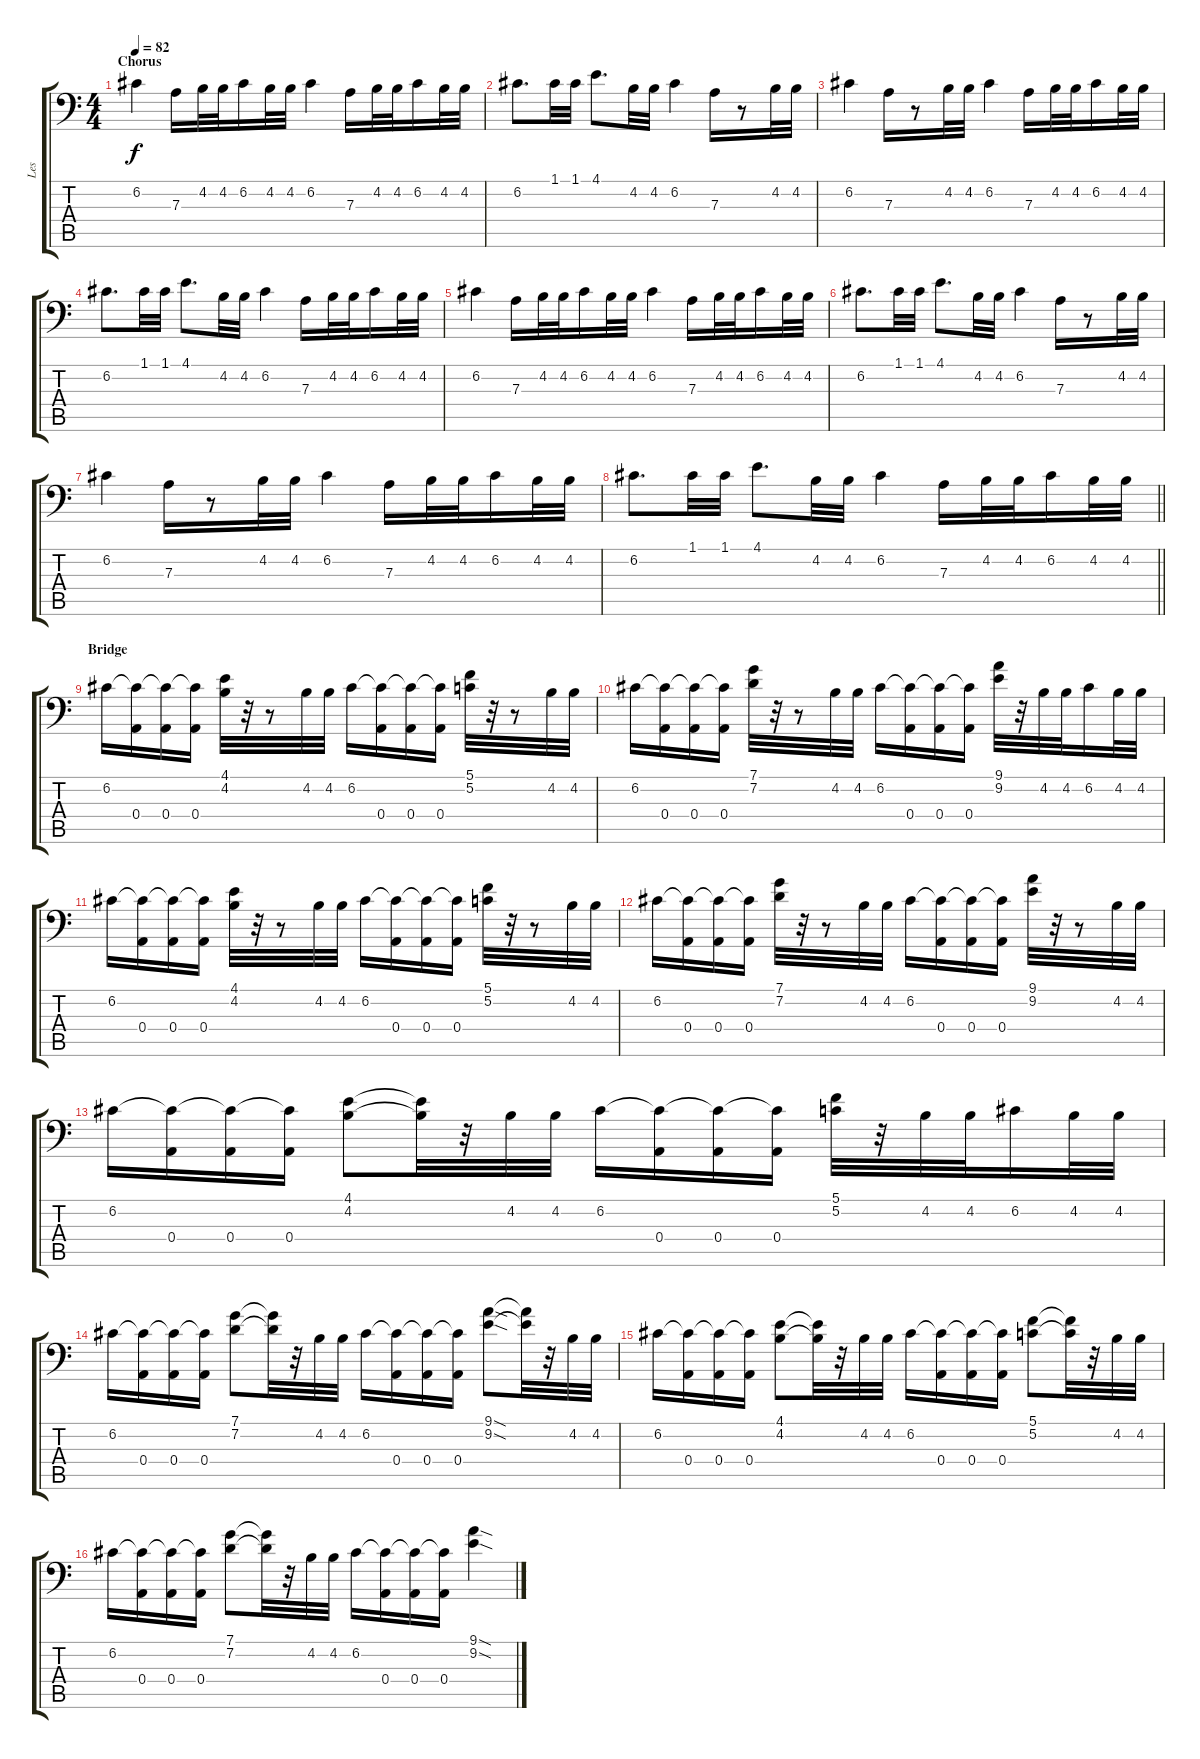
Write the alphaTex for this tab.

\track ("Les " "Les ") {instrument fretlessbass}
\staff {score tabs}
\tuning (C3 G2 D2 A1 E1 B0) {hide}
\ts (4 4)
\section ("" "Chorus")
\tempo 82
\clef f4
\ks c
6.2.4{dy f} 7.3.16 4.2.32 4.2.32 6.2.16 4.2.32 4.2.32 6.2.4 7.3.16 4.2.32 4.2.32 6.2.16 4.2.32 4.2.32 |
6.2.8{d} 1.1.32 1.1.32 4.1.8{d} 4.2.32 4.2.32 6.2.4 7.3.16 r.8 4.2.32 4.2.32 |
6.2.4 7.3.16 r.8 4.2.32 4.2.32 6.2.4 7.3.16 4.2.32 4.2.32 6.2.16 4.2.32 4.2.32 |
6.2.8{d} 1.1.32 1.1.32 4.1.8{d} 4.2.32 4.2.32 6.2.4 7.3.16 4.2.32 4.2.32 6.2.16 4.2.32 4.2.32 |
6.2.4 7.3.16 4.2.32 4.2.32 6.2.16 4.2.32 4.2.32 6.2.4 7.3.16 4.2.32 4.2.32 6.2.16 4.2.32 4.2.32 |
6.2.8{d} 1.1.32 1.1.32 4.1.8{d} 4.2.32 4.2.32 6.2.4 7.3.16 r.8 4.2.32 4.2.32 |
6.2.4 7.3.16 r.8 4.2.32 4.2.32 6.2.4 7.3.16 4.2.32 4.2.32 6.2.16 4.2.32 4.2.32 |
\barLineRight lightlight
6.2.8{d} 1.1.32 1.1.32 4.1.8{d} 4.2.32 4.2.32 6.2.4 7.3.16 4.2.32 4.2.32 6.2.16 4.2.32 4.2.32 |
\section ("" "Bridge")
6.2.16 (6.2{t} 0.4).16 (6.2{t} 0.4).16 (6.2{t} 0.4).16 (4.1 4.2).32 r.32 r.8 4.2.32 4.2.32 6.2.16 (6.2{t} 0.4).16 (6.2{t} 0.4).16 (6.2{t} 0.4).16 (5.1 5.2).32 r.32 r.8 4.2.32 4.2.32 |
6.2.16 (6.2{t} 0.4).16 (6.2{t} 0.4).16 (6.2{t} 0.4).16 (7.1 7.2).32 r.32 r.8 4.2.32 4.2.32 6.2.16 (6.2{t} 0.4).16 (6.2{t} 0.4).16 (6.2{t} 0.4).16 (9.1 9.2).32 r.32 4.2.32 4.2.32 6.2.16 4.2.32 4.2.32 |
6.2.16 (6.2{t} 0.4).16 (6.2{t} 0.4).16 (6.2{t} 0.4).16 (4.1 4.2).32 r.32 r.8 4.2.32 4.2.32 6.2.16 (6.2{t} 0.4).16 (6.2{t} 0.4).16 (6.2{t} 0.4).16 (5.1 5.2).32 r.32 r.8 4.2.32 4.2.32 |
6.2.16 (6.2{t} 0.4).16 (6.2{t} 0.4).16 (6.2{t} 0.4).16 (7.1 7.2).32 r.32 r.8 4.2.32 4.2.32 6.2.16 (6.2{t} 0.4).16 (6.2{t} 0.4).16 (6.2{t} 0.4).16 (9.1 9.2).32 r.32 r.8 4.2.32 4.2.32 |
6.2.16 (6.2{t} 0.4).16 (6.2{t} 0.4).16 (6.2{t} 0.4).16 (4.1 4.2).8 (4.1{t} 4.2{t}).32 r.32 4.2.32 4.2.32 6.2.16 (6.2{t} 0.4).16 (6.2{t} 0.4).16 (6.2{t} 0.4).16 (5.1 5.2).32 r.32 4.2.32 4.2.32 6.2.16 4.2.32 4.2.32 |
6.2.16 (6.2{t} 0.4).16 (6.2{t} 0.4).16 (6.2{t} 0.4).16 (7.1 7.2).8 (7.1{t} 7.2{t}).32 r.32 4.2.32 4.2.32 6.2.16 (6.2{t} 0.4).16 (6.2{t} 0.4).16 (6.2{t} 0.4).16 (9.1{sod} 9.2{sod}).8 (9.1{t} 9.2{t}).32 r.32 4.2.32 4.2.32 |
6.2.16 (6.2{t} 0.4).16 (6.2{t} 0.4).16 (6.2{t} 0.4).16 (4.1 4.2).8 (4.1{t} 4.2{t}).32 r.32 4.2.32 4.2.32 6.2.16 (6.2{t} 0.4).16 (6.2{t} 0.4).16 (6.2{t} 0.4).16 (5.1 5.2).8 (5.1{t} 5.2{t}).32 r.32 4.2.32 4.2.32 |
6.2.16 (6.2{t} 0.4).16 (6.2{t} 0.4).16 (6.2{t} 0.4).16 (7.1 7.2).8 (7.1{t} 7.2{t}).32 r.32 4.2.32 4.2.32 6.2.16 (6.2{t} 0.4).16 (6.2{t} 0.4).16 (6.2{t} 0.4).16 (9.1{sod} 9.2{sod}).4
